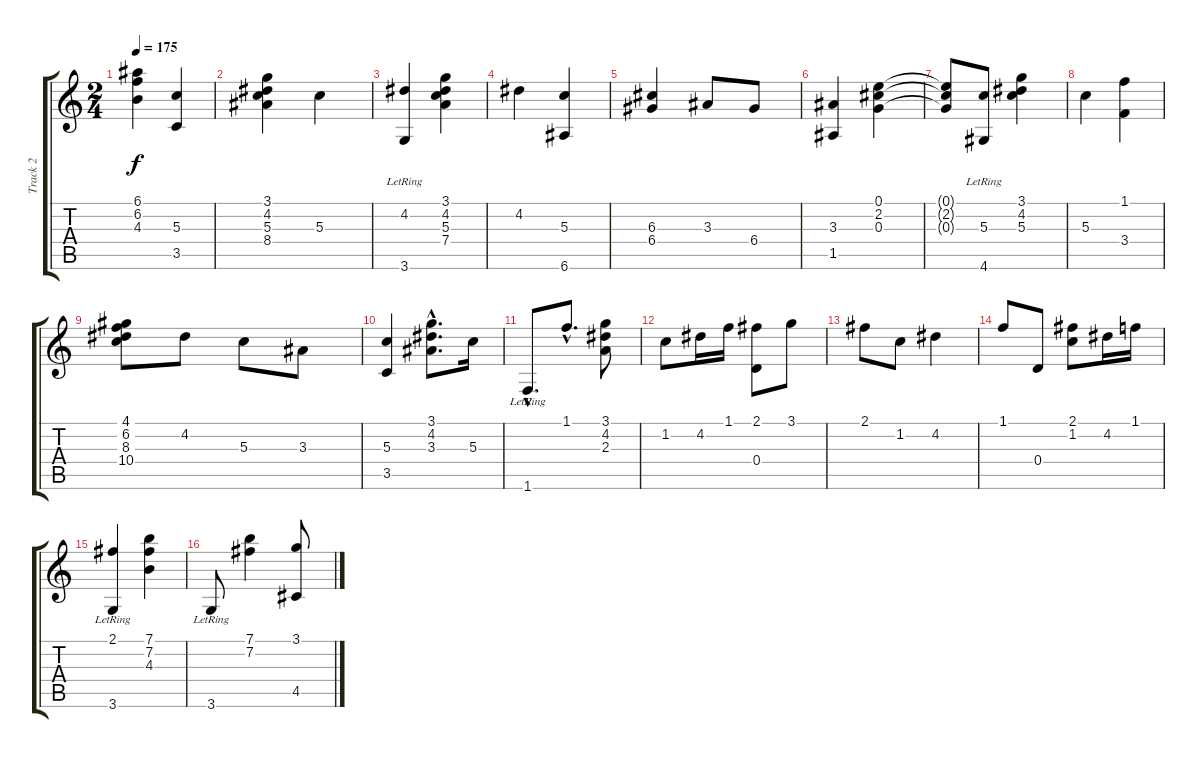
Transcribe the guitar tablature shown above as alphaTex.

\track ("Track 2" "Track 2") {instrument acousticguitarnylon}
\staff {score tabs}
\tuning (E4 B3 G3 D3 A2 E2) {hide}
\ts (2 4)
\tempo 175
\clef g2
\ks c
(6.1{t} 6.2{t} 4.3{t}).4{dy f} (5.3 3.5).4 |
(3.1 4.2 5.3 8.4).4 5.3.4 |
(4.2 3.6{lr}).4 (3.1 4.2 5.3 7.4).4 |
4.2.4 (5.3 6.6).4 |
(6.3 6.4).4 3.3.8 6.4.8 |
(3.3 1.5).4 (0.1 2.2 0.3).4 |
(0.1{t} 2.2{t} 0.3{t}).8 (5.3 4.6{lr}).8 (3.1 4.2 5.3).4 |
5.3.4 (1.1 3.4).4 |
(4.1 6.2 8.3 10.4).8 4.2.8 5.3.8 3.3.8 |
(5.3 3.5).4 (3.1{hac} 4.2{hac} 3.3{hac}).8{d} 5.3.16 |
1.6{hac lr}.8{d} 1.1{hac}.8{d} (3.1 4.2 2.3).8 |
1.2.8 4.2.16 1.1.16 (2.1 0.4).8 3.1.8 |
2.1.8 1.2.8 4.2.4 |
1.1.8 0.4.8 (2.1 1.2).8 4.2.16 1.1.16 |
(2.1 3.6{lr}).4 (7.1 7.2 4.3).4 |
3.6{lr}.8 (7.1 7.2).4 (3.1 4.5).8
